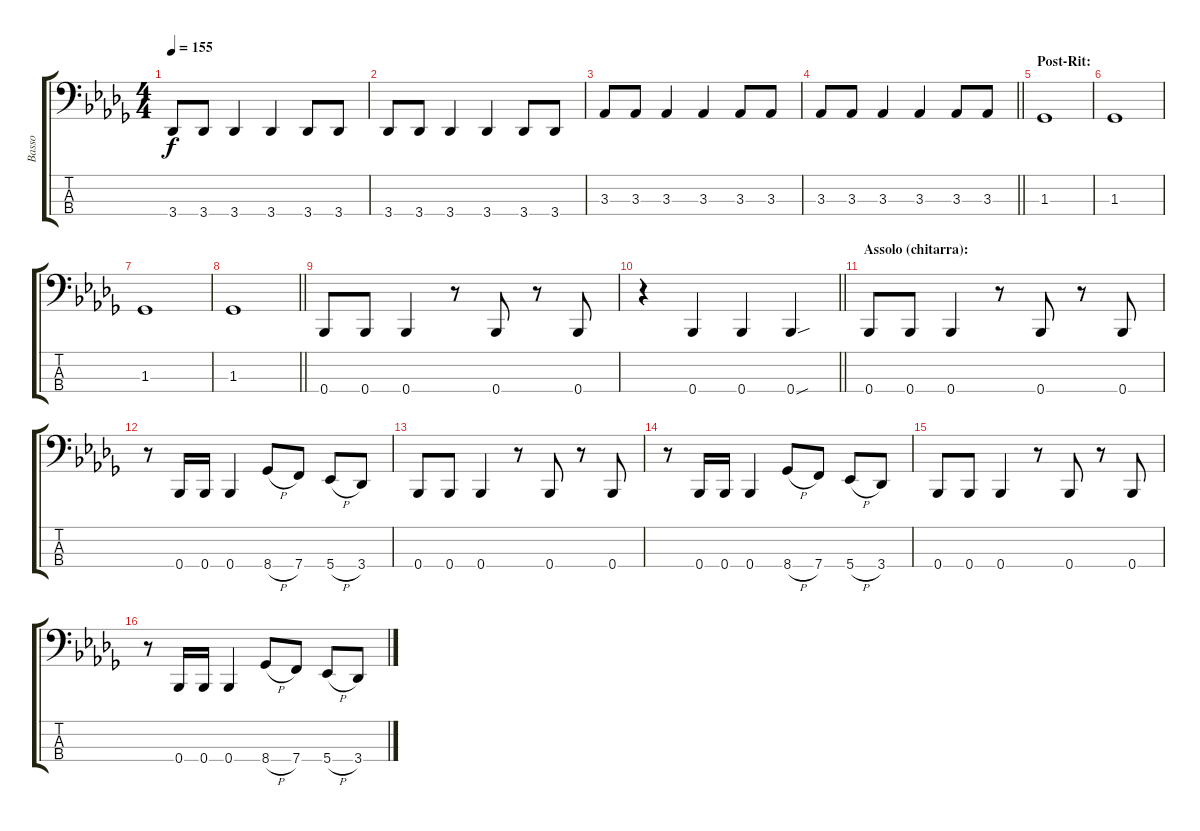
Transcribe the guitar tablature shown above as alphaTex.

\track ("Basso" "Basso") {instrument electricbassfinger}
\staff {score tabs}
\tuning (Eb2 Bb1 F1 Bb0) {hide}
\ts (4 4)
\tempo 155
\clef f4
\ks bbminor
3.4.8{dy f} 3.4.8 3.4.4 3.4.4 3.4.8 3.4.8 |
3.4.8 3.4.8 3.4.4 3.4.4 3.4.8 3.4.8 |
3.3.8 3.3.8 3.3.4 3.3.4 3.3.8 3.3.8 |
\barLineRight lightlight
3.3.8 3.3.8 3.3.4 3.3.4 3.3.8 3.3.8 |
\section ("" "Post-Rit:")
1.3.1 |
1.3.1 |
1.3.1 |
\barLineRight lightlight
1.3.1 |
0.4.8 0.4.8 0.4.4 r.8 0.4.8 r.8 0.4.8 |
\barLineRight lightlight
r.4 0.4.4 0.4.4 0.4{sou}.4 |
\section ("" "Assolo (chitarra):")
0.4.8 0.4.8 0.4.4 r.8 0.4.8 r.8 0.4.8 |
r.8 0.4.16 0.4.16 0.4.4 8.4{h}.8 7.4.8 5.4{h}.8 3.4.8 |
0.4.8 0.4.8 0.4.4 r.8 0.4.8 r.8 0.4.8 |
r.8 0.4.16 0.4.16 0.4.4 8.4{h}.8 7.4.8 5.4{h}.8 3.4.8 |
0.4.8 0.4.8 0.4.4 r.8 0.4.8 r.8 0.4.8 |
r.8 0.4.16 0.4.16 0.4.4 8.4{h}.8 7.4.8 5.4{h}.8 3.4.8
